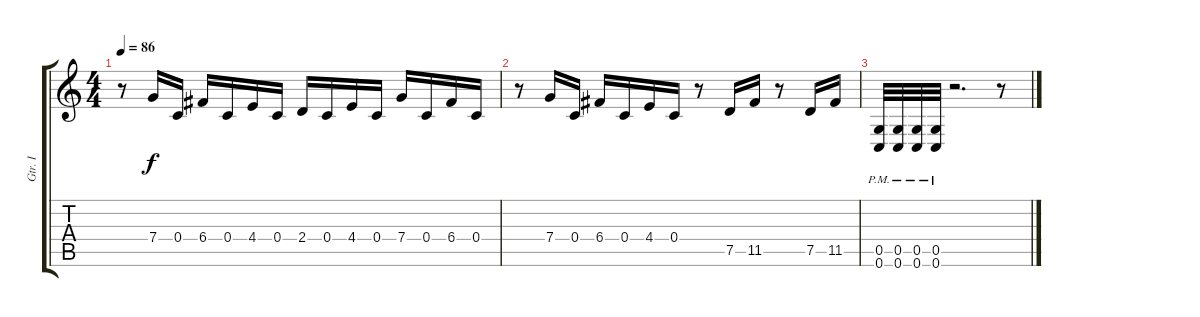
\track ("Gtr. I" "Gtr. I") {instrument overdrivenguitar}
\staff {score tabs}
\tuning (D4 A3 F3 C3 G2 C2) {hide}
\ts (4 4)
\tempo 86
\clef g2
\ks c
r.8{dy f} 7.4.16 0.4.16 6.4.16 0.4.16 4.4.16 0.4.16 2.4.16 0.4.16 4.4.16 0.4.16 7.4.16 0.4.16 6.4.16 0.4.16 |
r.8 7.4.16 0.4.16 6.4.16 0.4.16 4.4.16 0.4.16 r.8 7.5.16 11.5.16 r.8 7.5.16 11.5.16 |
(0.5{pm} 0.6{pm}).32 (0.5{pm} 0.6{pm}).32 (0.5{pm} 0.6{pm}).32 (0.5{pm} 0.6{pm}).32 r.2{d} r.8
